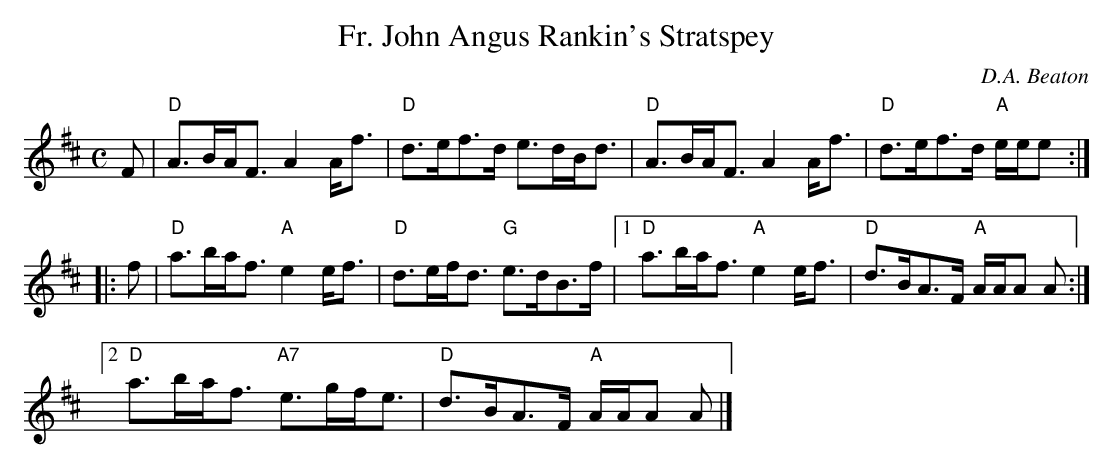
X:1
T:Fr. John Angus Rankin's Stratspey
C:D.A. Beaton
M:C
Q:120
K:D
F|\
"D"A>BA<F A2 A<f| "D"d>ef>d e>dB<d| "D"A>BA<F A2 A<f| "D"d>ef>d "A"e/e/e ::
f|\
"D"a>ba<f "A"e2 e<f| "D"d>ef<d "G"e>dB>f |1 "D" a>ba<f "A"e2 e<f| "D"d>BA>F "A"A/A/A A:|2
"D"a>ba<f "A7"e>gf<e| "D"d>BA>F "A"A/A/A A|]
